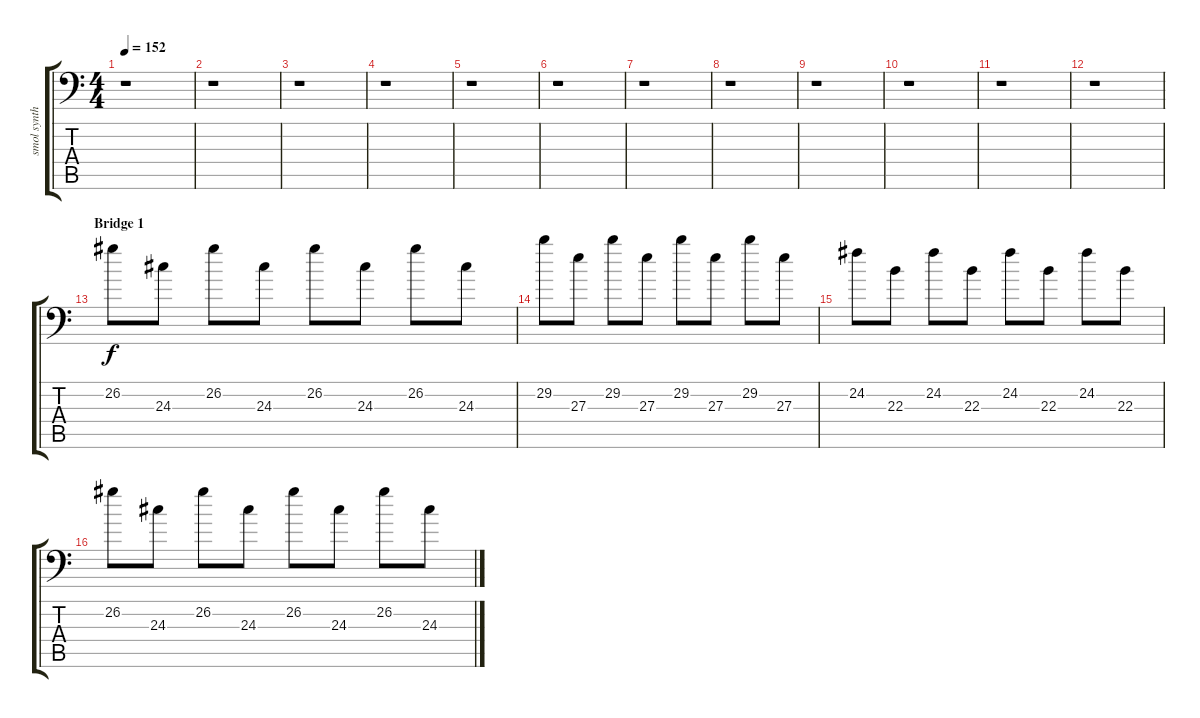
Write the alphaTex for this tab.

\track ("smol synth" "smol synth") {instrument musicbox}
\staff {score tabs}
\tuning (Bb3 Gb3 Db3 Ab2 Eb2 Ab1) {hide}
\ts (4 4)
\tempo 152
\clef f4
\ks c
r.1{dy f} |
r.1 |
r.1 |
r.1 |
r.1 |
r.1 |
r.1 |
r.1 |
r.1 |
r.1 |
r.1 |
\section ("" "")
r.1 |
\section ("" "Bridge 1")
26.2.8 24.3.8 26.2.8 24.3.8 26.2.8 24.3.8 26.2.8 24.3.8 |
29.2.8 27.3.8 29.2.8 27.3.8 29.2.8 27.3.8 29.2.8 27.3.8 |
24.2.8 22.3.8 24.2.8 22.3.8 24.2.8 22.3.8 24.2.8 22.3.8 |
26.2.8 24.3.8 26.2.8 24.3.8 26.2.8 24.3.8 26.2.8 24.3.8
